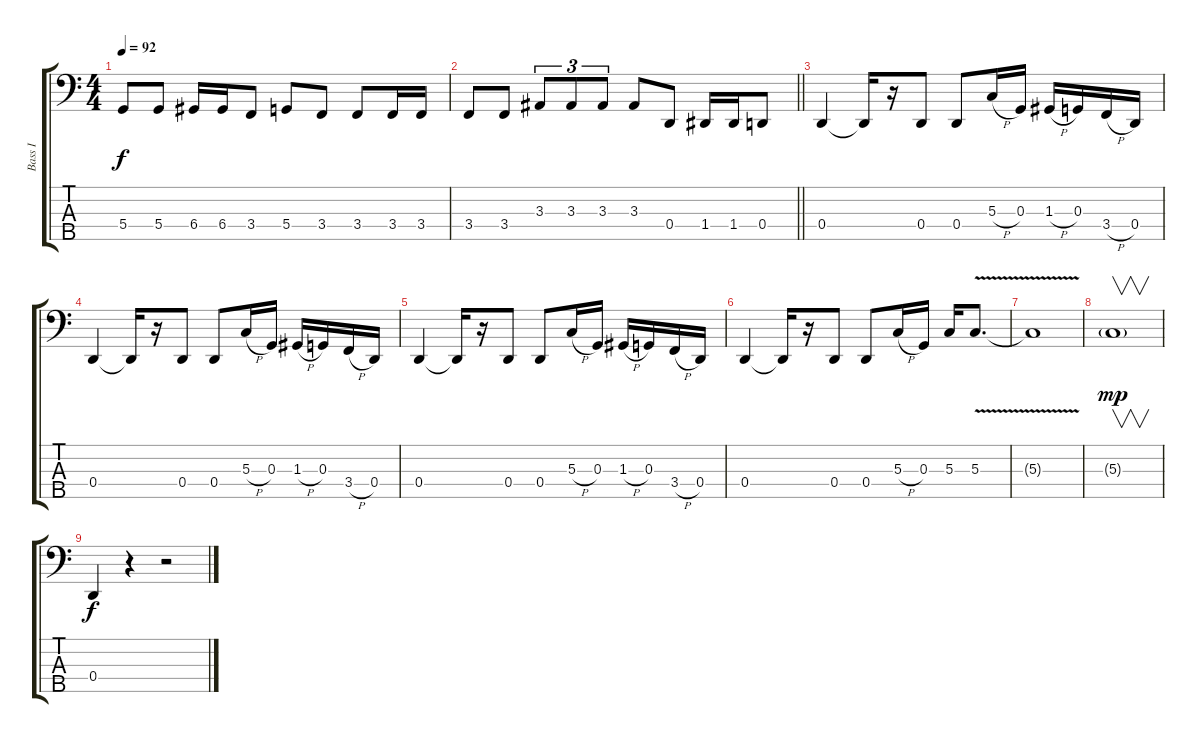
\track ("Bass I" "Bass I") {instrument electricbasspick}
\staff {score tabs}
\tuning (F2 C2 G1 D1 A0) {hide}
\ts (4 4)
\tempo 92
\clef f4
\ks c
5.4.8{dy f} 5.4.8 6.4.16 6.4.16 3.4.8 5.4.8 3.4.8 3.4.8 3.4.16 3.4.16 |
\barLineRight lightlight
3.4.8 3.4.8 3.3.8{tu (3 2)} 3.3.8{tu (3 2)} 3.3.8{tu (3 2)} 3.3.8 0.4.8 1.4.16 1.4.16 0.4.8 |
0.4.4 0.4{t}.16 r.16 0.4.8 0.4.8 5.3{h}.16 0.3.16 1.3{h}.16 0.3.16 3.4{h}.16 0.4.16 |
0.4.4 0.4{t}.16 r.16 0.4.8 0.4.8 5.3{h}.16 0.3.16 1.3{h}.16 0.3.16 3.4{h}.16 0.4.16 |
0.4.4 0.4{t}.16 r.16 0.4.8 0.4.8 5.3{h}.16 0.3.16 1.3{h}.16 0.3.16 3.4{h}.16 0.4.16 |
0.4.4 0.4{t}.16 r.16 0.4.8 0.4.8 5.3{h}.16 0.3.16 5.3.16 5.3{v}.8{d} |
5.3{t}.1 |
5.3{g}.1{v dy mp} |
0.4.4{dy f} r.4 r.2
